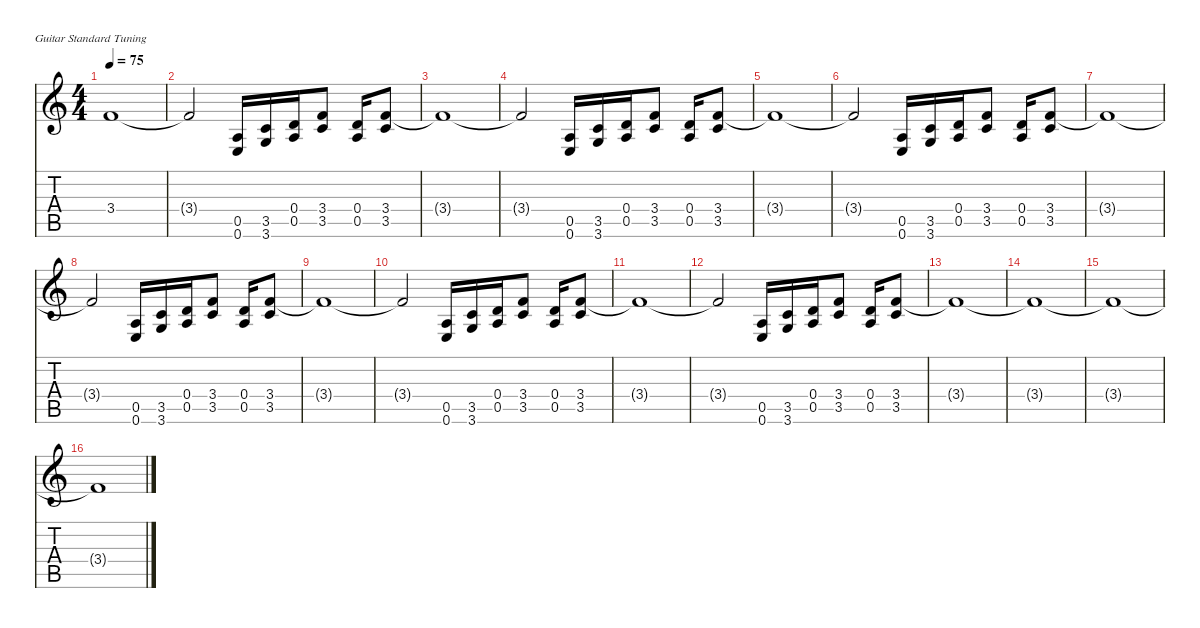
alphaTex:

\defaultSystemsLayout 4
\hideDynamics
\bracketExtendMode nobrackets
\singleTrackTrackNamePolicy hidden
\multiTrackTrackNamePolicy hidden
\otherSystemsTrackNameOrientation horizontal
\track ("Jimmy Page (Guitarra)" "s.guit.") {instrument acousticguitarsteel}
\staff {score tabs}
\tuning (E4 B3 G3 D3 A2 E2)
\ts (4 4)
\tempo 75
\clef g2
\ks c
3.4{t}.1{dy f beam Up} |
3.4{t}.2{beam Up} (0.5 0.6).16{dy ff beam Up} (3.5 3.6).16{dy f beam Up} (0.4 0.5).16{dy ff beam Up} (3.4 3.5).8{beam Up} (0.4 0.5).16{dy f beam Up} (3.4 3.5).8{dy ff beam Up} |
3.4{t}.1{dy f beam Up} |
3.4{t}.2{beam Up} (0.5 0.6).16{dy ff beam Up} (3.5 3.6).16{dy f beam Up} (0.4 0.5).16{dy ff beam Up} (3.4 3.5).8{beam Up} (0.4 0.5).16{dy f beam Up} (3.4 3.5).8{dy ff beam Up} |
3.4{t}.1{dy f beam Up} |
3.4{t}.2{beam Up} (0.5 0.6).16{dy ff beam Up} (3.5 3.6).16{dy f beam Up} (0.4 0.5).16{dy ff beam Up} (3.4 3.5).8{beam Up} (0.4 0.5).16{dy f beam Up} (3.4 3.5).8{dy ff beam Up} |
3.4{t}.1{dy f beam Up} |
3.4{t}.2{beam Up} (0.5 0.6).16{dy ff beam Up} (3.5 3.6).16{dy f beam Up} (0.4 0.5).16{dy ff beam Up} (3.4 3.5).8{beam Up} (0.4 0.5).16{dy f beam Up} (3.4 3.5).8{dy ff beam Up} |
3.4{t}.1{dy f beam Up} |
3.4{t}.2{beam Up} (0.5 0.6).16{dy ff beam Up} (3.5 3.6).16{dy f beam Up} (0.4 0.5).16{dy ff beam Up} (3.4 3.5).8{beam Up} (0.4 0.5).16{dy f beam Up} (3.4 3.5).8{dy ff beam Up} |
3.4{t}.1{dy f beam Up} |
3.4{t}.2{beam Up} (0.5 0.6).16{dy ff beam Up} (3.5 3.6).16{dy f beam Up} (0.4 0.5).16{dy ff beam Up} (3.4 3.5).8{beam Up} (0.4 0.5).16{dy f beam Up} (3.4 3.5).8{dy ff beam Up} |
3.4{t}.1{dy f beam Up} |
3.4{t}.1{beam Up} |
3.4{t}.1{beam Up} |
3.4{t}.1{beam Up}
